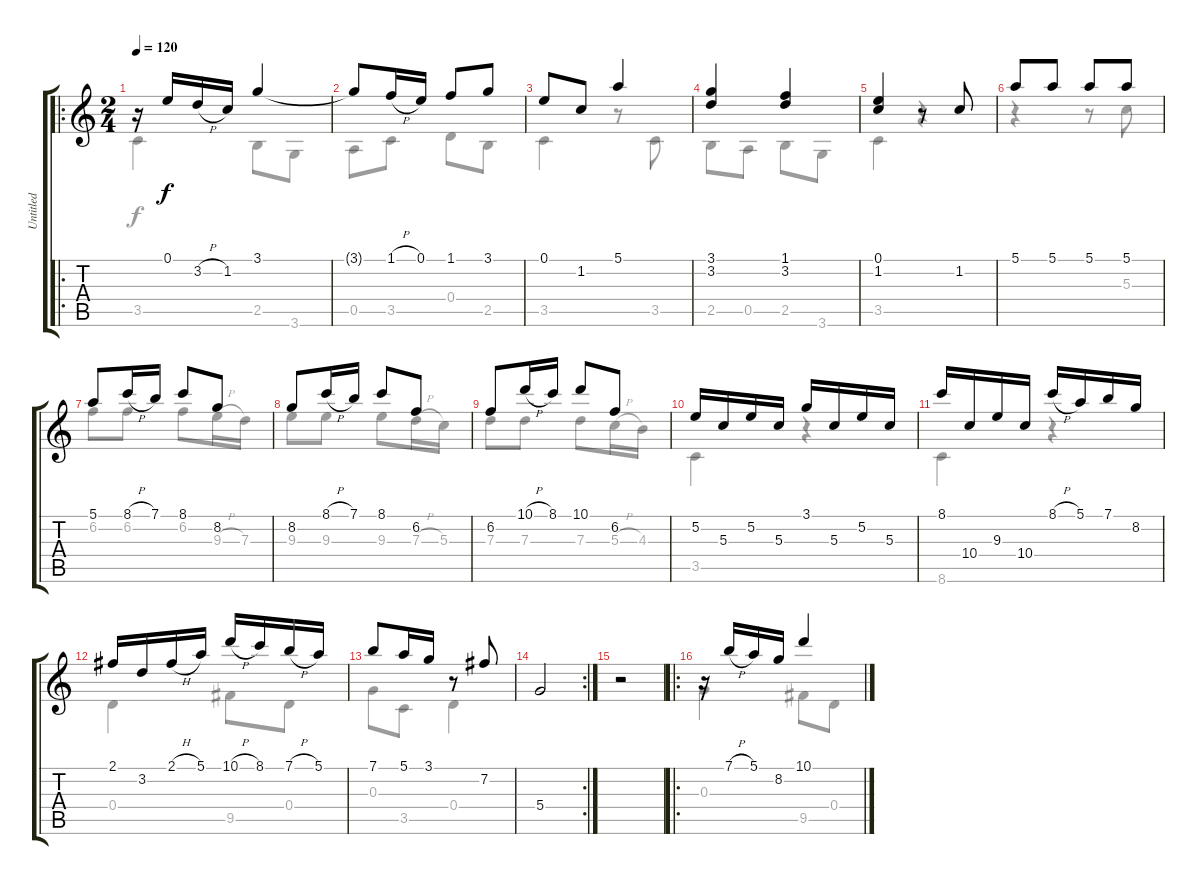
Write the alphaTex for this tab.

\track ("Untitled" "Untitled") {instrument acousticguitarnylon}
\staff {score tabs}
\tuning (E4 B3 G3 D3 A2 E2) {hide}
\voice
\ro
\ts (2 4)
\tempo 120
\clef g2
\ks c
r.16{dy f instrument acousticguitarnylon} 0.1.16 3.2{h}.16 1.2.16 3.1.4 |
3.1{t}.8 1.1{h}.16 0.1.16 1.1.8 3.1.8 |
0.1.8 1.2.8 5.1.4 |
(3.1 3.2).4 (1.1 3.2).4 |
(0.1 1.2).4 r.8 1.2.8 |
5.1.8 5.1.8 5.1.8 5.1.8 |
5.1.8 8.1{h}.16 7.1.16 8.1.8 8.2.8 |
8.2.8 8.1{h}.16 7.1.16 8.1.8 6.2.8 |
6.2.8 10.1{h}.16 8.1.16 10.1.8 6.2.8 |
5.2.16 5.3.16 5.2.16 5.3.16 3.1.16 5.3.16 5.2.16 5.3.16 |
8.1.16 10.4.16 9.3.16 10.4.16 8.1{h}.16 5.1.16 7.1.16 8.2.16 |
2.1.16 3.2.16 2.1{h}.16 5.1.16 10.1{h}.16 8.1.16 7.1{h}.16 5.1.16 |
7.1.8 5.1.16 3.1.16 r.8 7.2.8 |
\rc 2
5.4.2 |
r.2 |
\ro
r.16 7.1{h}.16 5.1.16 8.2.16 10.1.4
\voice
\clef g2
\ottava regular
\simile none
\ks c
3.5.4{dy f} 2.5.8 3.6.8 |
0.5.8 3.5.8 0.4.8 2.5.8 |
3.5.4 r.8 3.5.8 |
2.5.8 0.5.8 2.5.8 3.6.8 |
3.5.4 r.4 |
r.4 r.8 5.3.8 |
6.2.8 6.2.8 6.2.8 9.3{h}.16 7.3.16 |
9.3.8 9.3.8 9.3.8 7.3{h}.16 5.3.16 |
7.3.8 7.3.8 7.3.8 5.3{h}.16 4.3.16 |
3.5.4 r.4 |
8.6.4 r.4 |
0.4.4 9.5.8 0.4.8 |
0.3.8 3.5.8 0.4.4 |
|
|
0.3.4 9.5.8 0.4.8
